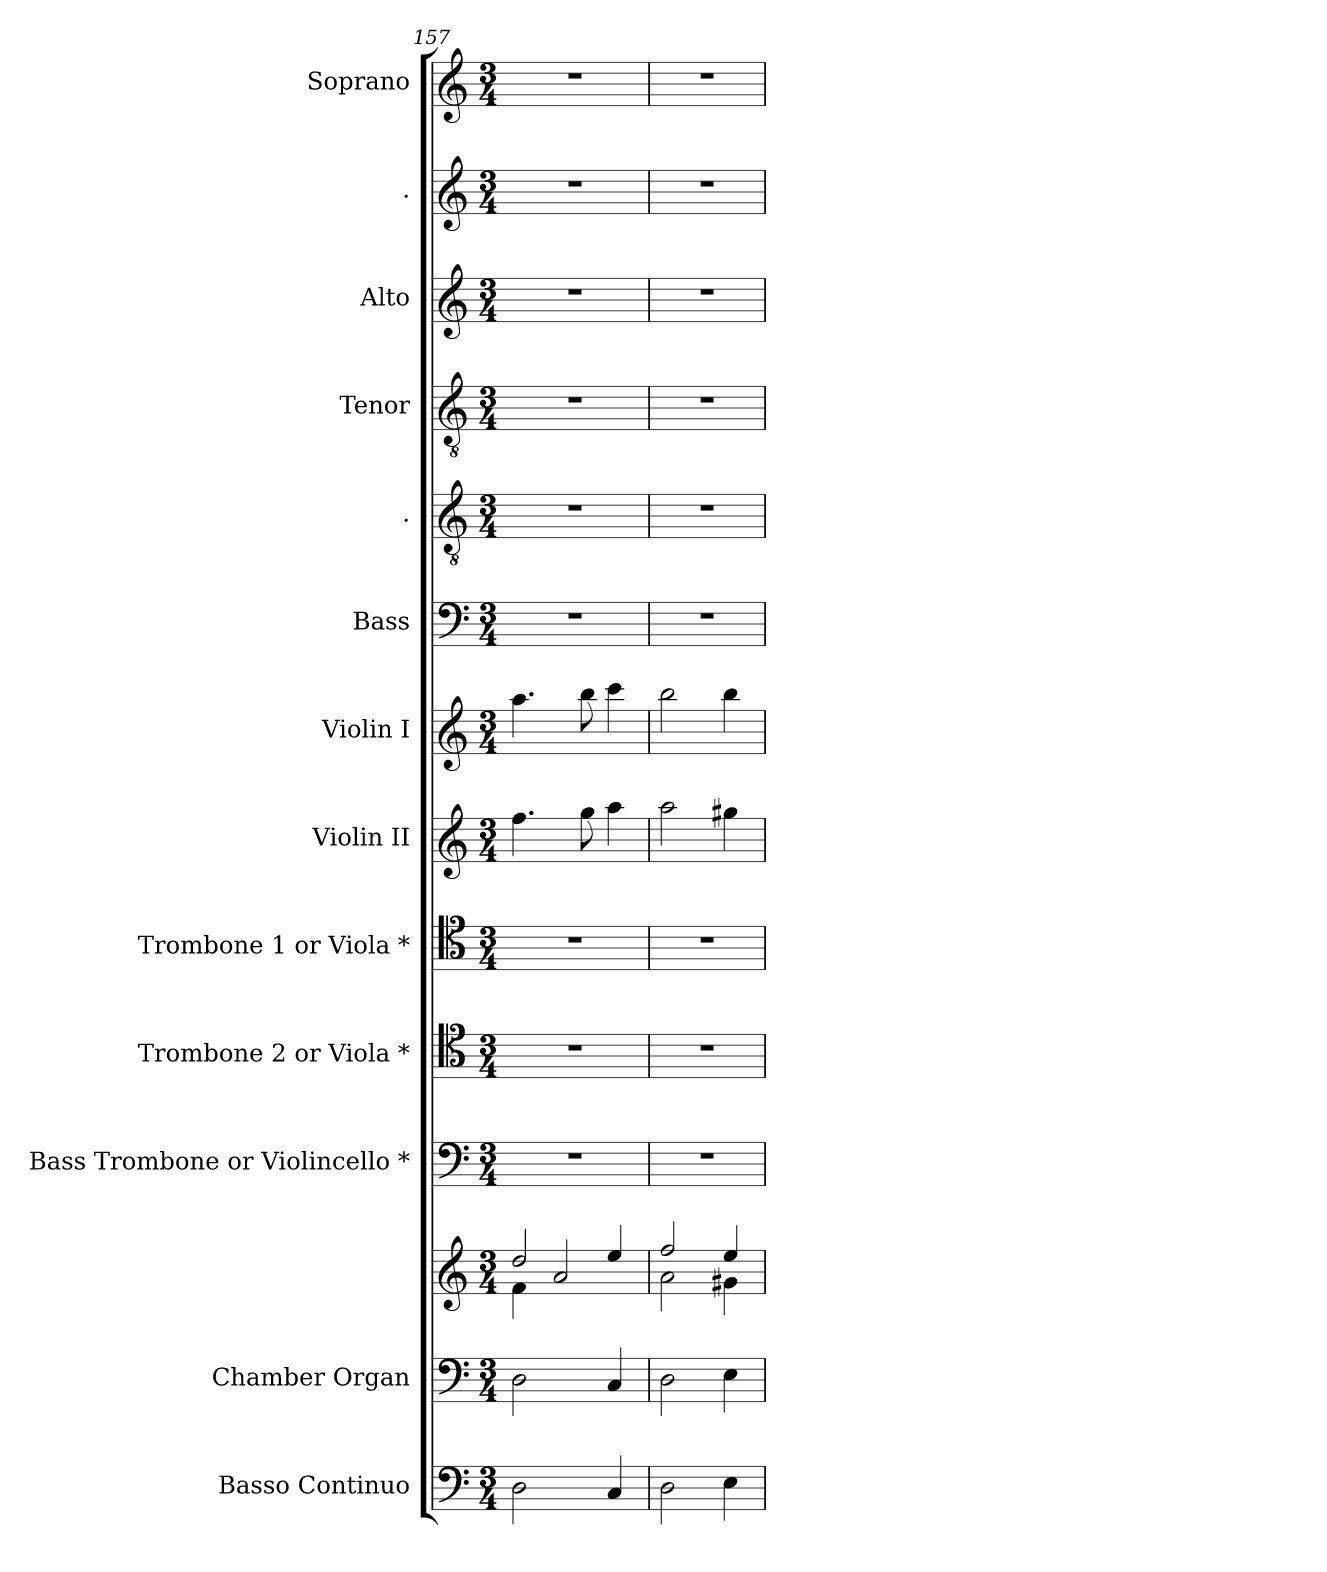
**kern	**kern	**kern	**kern	**kern	**kern	**kern	**kern	**kern	**kern	**kern	**kern	**kern	**kern
*part13	*part12	*part12	*part11	*part10	*part9	*part8	*part7	*part6	*part5	*part4	*part3	*part2	*part1
*staff14	*staff13	*staff12	*staff11	*staff10	*staff9	*staff8	*staff7	*staff6	*staff5	*staff4	*staff3	*staff2	*staff1
*I"Basso  Continuo	*I"Chamber  Organ	*	*I"Bass Trombone or Violincello *	*I"Trombone 2 or Viola *	*I"Trombone 1 or Viola *	*I"Violin II	*I"Violin I	*I"Bass	*I".	*I"Tenor	*I"Alto	*I".	*I"Soprano
*I'B Cont	*I'Org.	*	*I'B. Tbn.	*I'Tbn 2	*I'Tbn 1	*I'Vln. II	*I'Vln. I	*I'B.	*	*I'T,	*I'A.	*	*I'S.
*clefF4	*clefF4	*clefG2	*clefF4	*clefC4	*clefC4	*clefG2	*clefG2	*clefF4	*clefGv2	*clefGv2	*clefG2	*clefG2	*clefG2
*ITrd7c12	*	*	*	*	*	*	*	*	*ITrd7c12	*ITrd7c12	*	*	*
*k[]	*k[]	*k[]	*k[]	*k[]	*k[]	*k[]	*k[]	*k[]	*k[]	*k[]	*k[]	*k[]	*k[]
*C:	*C:	*C:	*C:	*C:	*C:	*C:	*C:	*C:	*C:	*C:	*C:	*C:	*C:
*M3/4	*M3/4	*M3/4	*M3/4	*M3/4	*M3/4	*M3/4	*M3/4	*M3/4	*M3/4	*M3/4	*M3/4	*M3/4	*M3/4
=157	=157	=157	=157	=157	=157	=157	=157	=157	=157	=157	=157	=157	=157
*	*	*^	*	*	*	*	*	*	*	*	*	*	*
!	!	!	!	!LO:N:vis=1	!LO:N:vis=1	!LO:N:vis=1	!	!	!LO:N:vis=1	!LO:N:vis=1	!LO:N:vis=1	!LO:N:vis=1	!LO:N:vis=1	!LO:N:vis=1
2DDi\	2Di\	2ddi/	4fi\	2.r	2.r	2.r	4.ffi\	4.aai\	2.r	2.r	2.r	2.r	2.r	2.r
.	.	.	2ai/	.	.	.	.	.	.	.	.	.	.	.
.	.	.	.	.	.	.	8ggi\	8bbi\	.	.	.	.	.	.
4CCi/	4Ci/	4eei/	.	.	.	.	4aai\	4ccci\	.	.	.	.	.	.
=158	=158	=158	=158	=158	=158	=158	=158	=158	=158	=158	=158	=158	=158	=158
!	!	!	!	!LO:N:vis=1	!LO:N:vis=1	!LO:N:vis=1	!	!	!LO:N:vis=1	!LO:N:vis=1	!LO:N:vis=1	!LO:N:vis=1	!LO:N:vis=1	!LO:N:vis=1
2DDi\	2Di\	2ffi/	2ai\	2.r	2.r	2.r	2aai\	2bbi\	2.r	2.r	2.r	2.r	2.r	2.r
4EEi\	4Ei\	4eei/	4g#Xi\	.	.	.	4gg#Xi\	4bbi\	.	.	.	.	.	.
*	*	*v	*v	*	*	*	*	*	*	*	*	*	*	*
=	=	=	=	=	=	=	=	=	=	=	=	=	=
*-	*-	*-	*-	*-	*-	*-	*-	*-	*-	*-	*-	*-	*-
